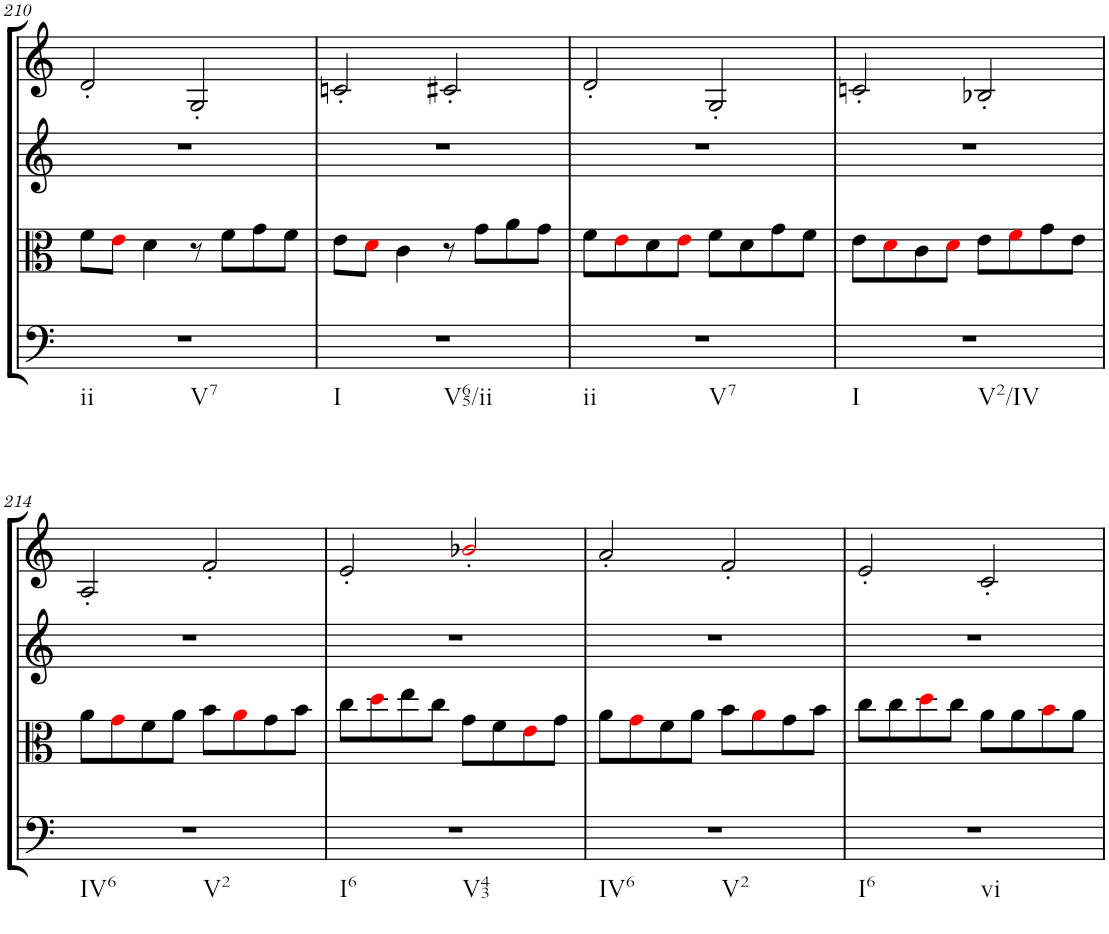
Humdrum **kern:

**kern	**kern	**kern	**kern
*part4	*part3	*part2	*part1
*staff4	*staff3	*staff2	*staff1
*I"Cello	*I"Viola	*I"2nd Violin	*I"1st Violin
!!LO:PB:g=z
*clefF4	*clefC3	*clefG2	*clefG2
*k[]	*k[]	*k[]	*k[]
*M2/2	*M2/2	*M2/2	*M2/2
*met(c|)	*met(c|)	*met(c|)	*met(c|)
=210	=210	=210	=210
!LO:TX:b:t=ii	!	!	!
!LO:TX:b:t=V7	!	!	!
1r	8f\L	1r	2d'/
.	8ei\J	.	.
.	4d\	.	.
.	8r	.	2G'/
.	8f\L	.	.
.	8g\	.	.
.	8f\J	.	.
=211	=211	=211	=211
!LO:TX:b:t=I	!	!	!
!LO:TX:b:t=V65/ii	!	!	!
1r	8e\L	1r	2cn'/
.	8di\J	.	.
.	4c\	.	.
.	8r	.	2c#X'/
.	8g\L	.	.
.	8a\	.	.
.	8g\J	.	.
=212	=212	=212	=212
!LO:TX:b:t=ii	!	!	!
!LO:TX:b:t=V7	!	!	!
1r	8f\L	1r	2d'/
.	8ei\	.	.
.	8d\	.	.
.	8ei\J	.	.
.	8f\L	.	2G'/
.	8d\	.	.
.	8g\	.	.
.	8f\J	.	.
=213	=213	=213	=213
!LO:TX:b:t=I	!	!	!
!LO:TX:b:t=V2/IV	!	!	!
1r	8e\L	1r	2cn'/
.	8di\	.	.
.	8c\	.	.
.	8di\J	.	.
.	8e\L	.	2B-X'/
.	8fi\	.	.
.	8g\	.	.
.	8e\J	.	.
!!LO:LB:g=z
=214	=214	=214	=214
!LO:TX:b:t=IV6	!	!	!
!LO:TX:b:t=V2	!	!	!
1r	8a\L	1r	2A'/
.	8gi\	.	.
.	8f\	.	.
.	8a\J	.	.
.	8b\L	.	2f'/
.	8ai\	.	.
.	8g\	.	.
.	8b\J	.	.
=215	=215	=215	=215
!LO:TX:b:t=I6	!	!	!
!LO:TX:b:t=V43	!	!	!
1r	8cc\L	1r	2e'/
.	8ddi\	.	.
.	8ee\	.	.
.	8cc\J	.	.
.	8g\L	.	2b-X'i/
.	8f\	.	.
.	8ei\	.	.
.	8g\J	.	.
=216	=216	=216	=216
!LO:TX:b:t=IV6	!	!	!
!LO:TX:b:t=V2	!	!	!
1r	8a\L	1r	2a'/
.	8gi\	.	.
.	8f\	.	.
.	8a\J	.	.
.	8b\L	.	2f'/
.	8ai\	.	.
.	8g\	.	.
.	8b\J	.	.
=217	=217	=217	=217
!LO:TX:b:t=I6	!	!	!
!LO:TX:b:t=vi	!	!	!
1r	8cc\L	1r	2e'/
.	8cc\	.	.
.	8ddi\	.	.
.	8cc\J	.	.
.	8a\L	.	2c'/
.	8a\	.	.
.	8bi\	.	.
.	8a\J	.	.
=	=	=	=
*-	*-	*-	*-
